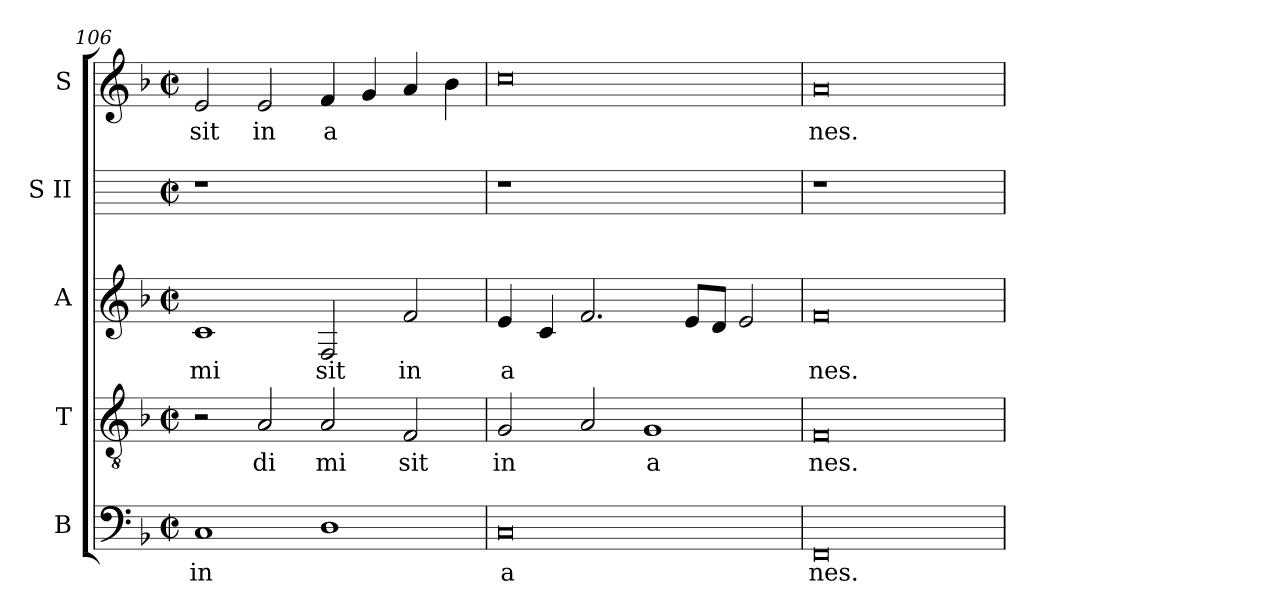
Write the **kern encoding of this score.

**kern	**text	**kern	**text	**kern	**text	**kern	**kern	**text
*part5	*part5	*part4	*part4	*part3	*part3	*part2	*part1	*part1
*staff5	*staff5	*staff4	*staff4	*staff3	*staff3	*staff2	*staff1	*staff1
*I"B	*	*I"T	*	*I"A	*	*I"S II	*I"S	*
*I'B	*	*I'T	*	*I'A	*	*	*I'S	*
*clefF4	*	*clefGv2	*	*clefG2	*	*	*clefG2	*
*k[b-]	*	*k[b-]	*	*k[b-]	*	*k[]	*k[b-]	*
*F:	*	*F:	*	*F:	*	*C:	*F:	*
*M2/2	*	*M2/2	*	*M2/2	*	*M2/2	*M2/2	*
*met(c|)	*	*met(c|)	*	*met(c|)	*	*met(c|)	*met(c|)	*
=106	=106	=106	=106	=106	=106	=106	=106	=106
!	!LO:LY:b:cj	!	!	!	!LO:LY:b:cj	!	!	!LO:LY:b:cj
1C	in	2r	.	1c	mi	1r	2e/	sit
!	!	!	!LO:LY:b:cj	!	!	!	!	!LO:LY:b:cj
.	.	2A/	di	.	.	.	2e/	in
!	!LO:LY:b:cj	!	!LO:LY:b:cj	!	!LO:LY:b:cj	!	!	!LO:LY:b:cj
1D	.	2A/	mi	2F/	sit	1ryy	4f/	a
!	!	!	!	!	!	!	!	!LO:LY:b:cj
.	.	.	.	.	.	.	4g/	.
!	!	!	!LO:LY:b:cj	!	!LO:LY:b:cj	!	!	!LO:LY:b:cj
.	.	2F/	sit	2f/	in	.	4a/	.
!	!	!	!	!	!	!	!	!LO:LY:b:cj
.	.	.	.	.	.	.	4b-\	.
=107	=107	=107	=107	=107	=107	=107	=107	=107
!	!LO:LY:b:cj	!	!LO:LY:b:cj	!	!LO:LY:b:cj	!	!	!LO:LY:b:cj
0C	a	2G/	in	4e/	a	1r	0cc	.
!	!	!	!	!	!LO:LY:b:cj	!	!	!
.	.	.	.	4c/	.	.	.	.
!	!	!	!LO:LY:b:cj	!	!LO:LY:b:cj	!	!	!
.	.	2A/	.	2.f/	.	.	.	.
!	!	!	!LO:LY:b:cj	!	!	!	!	!
.	.	1G	a	.	.	1ryy	.	.
!	!	!	!	!	!LO:LY:b:cj	!	!	!
.	.	.	.	8e/L	.	.	.	.
!	!	!	!	!	!LO:LY:b:cj	!	!	!
.	.	.	.	8d/J	.	.	.	.
!	!	!	!	!	!LO:LY:b:cj	!	!	!
.	.	.	.	2e/	.	.	.	.
=108	=108	=108	=108	=108	=108	=108	=108	=108
!	!LO:LY:b:cj	!	!LO:LY:b:cj	!	!LO:LY:b:cj	!	!	!LO:LY:b:cj
0FF	nes.	0F	nes.	0f	nes.	1r	0a	nes.
.	.	.	.	.	.	1ryy	.	.
=!	=!	=!	=!	=!	=!	=!	=!	=!
*-	*-	*-	*-	*-	*-	*-	*-	*-
